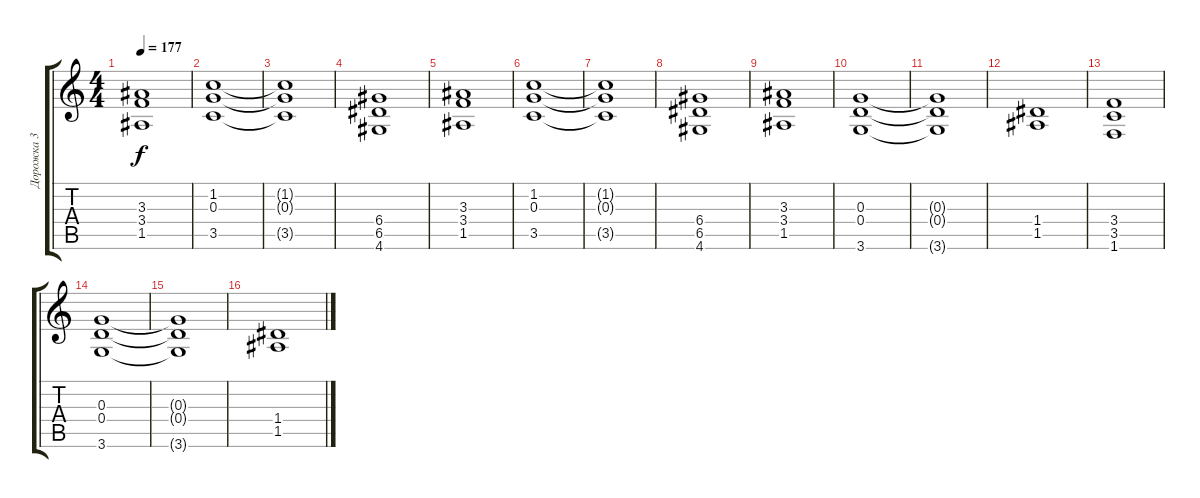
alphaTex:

\track ("Дорожка 3" "Дорожка 3") {instrument distortionguitar}
\staff {score tabs}
\tuning (E4 B3 G3 D3 A2 E2) {hide}
\ts (4 4)
\tempo 177
\clef g2
\ks c
(3.3 3.4 1.5).1{dy f} |
(1.2 0.3 3.5).1 |
(1.2{t} 0.3{t} 3.5{t}).1 |
(6.4 6.5 4.6).1 |
(3.3 3.4 1.5).1 |
(1.2 0.3 3.5).1 |
(1.2{t} 0.3{t} 3.5{t}).1 |
(6.4 6.5 4.6).1 |
(3.3 3.4 1.5).1 |
(0.3 0.4 3.6).1 |
(0.3{t} 0.4{t} 3.6{t}).1 |
(1.4 1.5).1 |
(3.4 3.5 1.6).1 |
(0.3 0.4 3.6).1 |
(0.3{t} 0.4{t} 3.6{t}).1 |
(1.4 1.5).1
